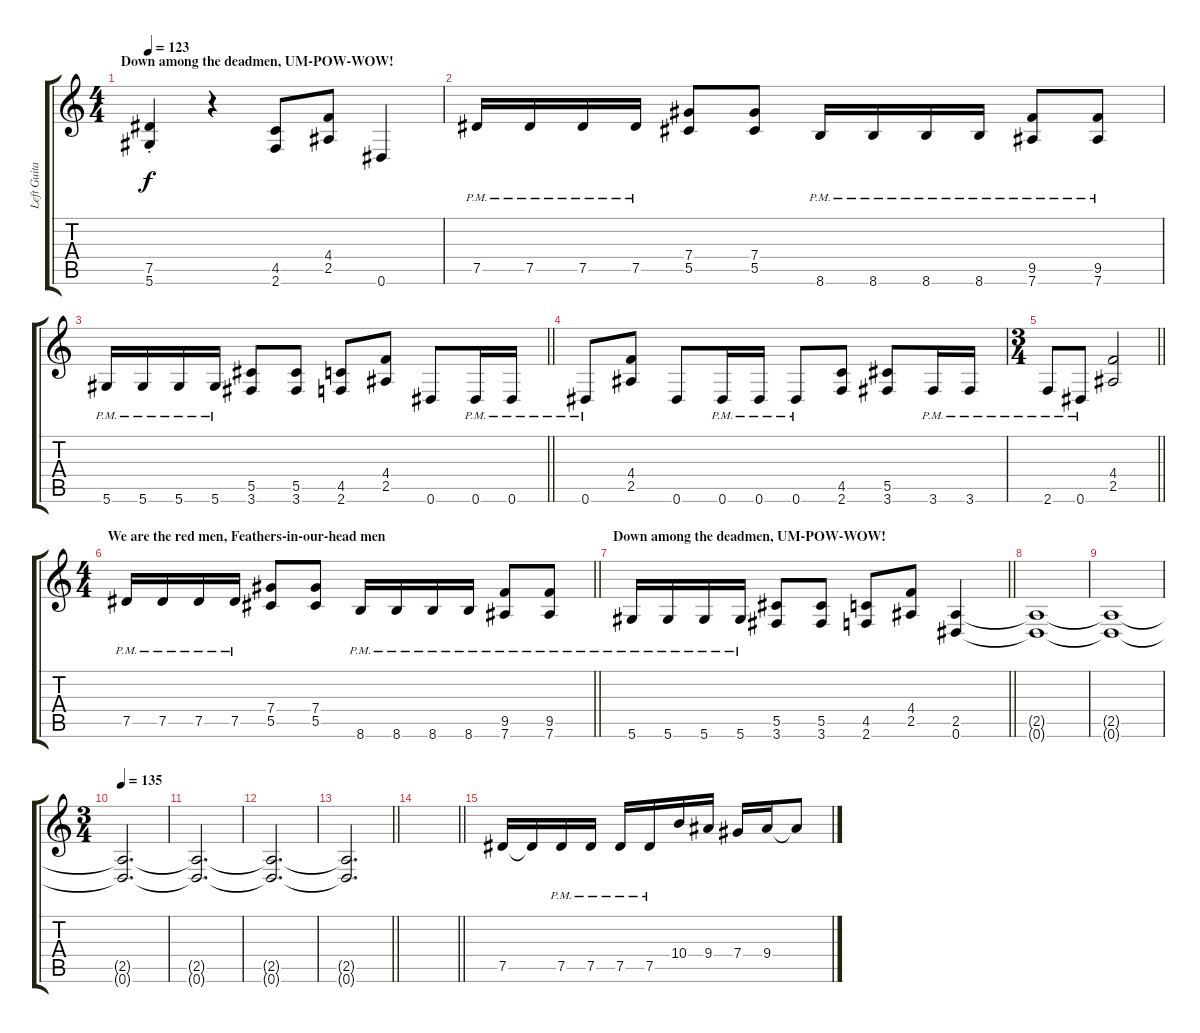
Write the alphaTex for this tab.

\track ("Left Guitar" "Left Guita") {instrument overdrivenguitar}
\staff {score tabs}
\tuning (Eb4 Bb3 Gb3 Db3 Ab2 Eb2) {hide}
\ts (4 4)
\section ("" "Down among the deadmen, UM-POW-WOW!")
\tempo 123
\clef g2
\ks c
(7.5{st} 5.6{st}).4{dy f} r.4 (4.5 2.6).8 (4.4 2.5).8 0.6.4 |
7.5{pm}.16 7.5{pm}.16 7.5{pm}.16 7.5{pm}.16 (7.4 5.5).8 (7.4 5.5).8 8.6{pm}.16 8.6{pm}.16 8.6{pm}.16 8.6{pm}.16 (9.5 7.6{pm}).8 (9.5 7.6{pm}).8 |
\barLineRight lightlight
5.6{pm}.16 5.6{pm}.16 5.6{pm}.16 5.6{pm}.16 (5.5 3.6).8 (5.5 3.6).8 (4.5 2.6).8 (4.4 2.5).8 0.6.8 0.6{pm}.16 0.6{pm}.16 |
0.6{pm}.8 (4.4 2.5).8 0.6.8 0.6{pm}.16 0.6{pm}.16 0.6{pm}.8 (4.5 2.6).8 (5.5 3.6).8 3.6{pm}.16 3.6{pm}.16 |
\ts (3 4)
\barLineRight lightlight
2.6{pm}.8 0.6{pm}.8 (4.4 2.5).2 |
\ts (4 4)
\section ("" "We are the red men, Feathers-in-our-head men")
\barLineRight lightlight
7.5{pm}.16 7.5{pm}.16 7.5{pm}.16 7.5{pm}.16 (7.4 5.5).8 (7.4 5.5).8 8.6{pm}.16 8.6{pm}.16 8.6{pm}.16 8.6{pm}.16 (9.5 7.6{pm}).8 (9.5 7.6{pm}).8 |
\section ("" "Down among the deadmen, UM-POW-WOW!")
\barLineRight lightlight
5.6{pm}.16 5.6{pm}.16 5.6{pm}.16 5.6{pm}.16 (5.5 3.6).8 (5.5 3.6).8 (4.5 2.6).8 (4.4 2.5).8 (2.5 0.6).4 |
(2.5{t} 0.6{t}).1 |
(2.5{t} 0.6{t}).1 |
\ts (3 4)
\tempo 135
(2.5{t} 0.6{t}).2{d} |
(2.5{t} 0.6{t}).2{d} |
(2.5{t} 0.6{t}).2{d} |
\barLineRight lightlight
(2.5{t} 0.6{t}).2{d} |
\barLineRight lightlight
|
7.5.16 7.5{t}.16 7.5{pm}.16 7.5{pm}.16 7.5{pm}.16 7.5{pm}.16 10.4.16 9.4.16 7.4.16 9.4.16 9.4{t}.8
